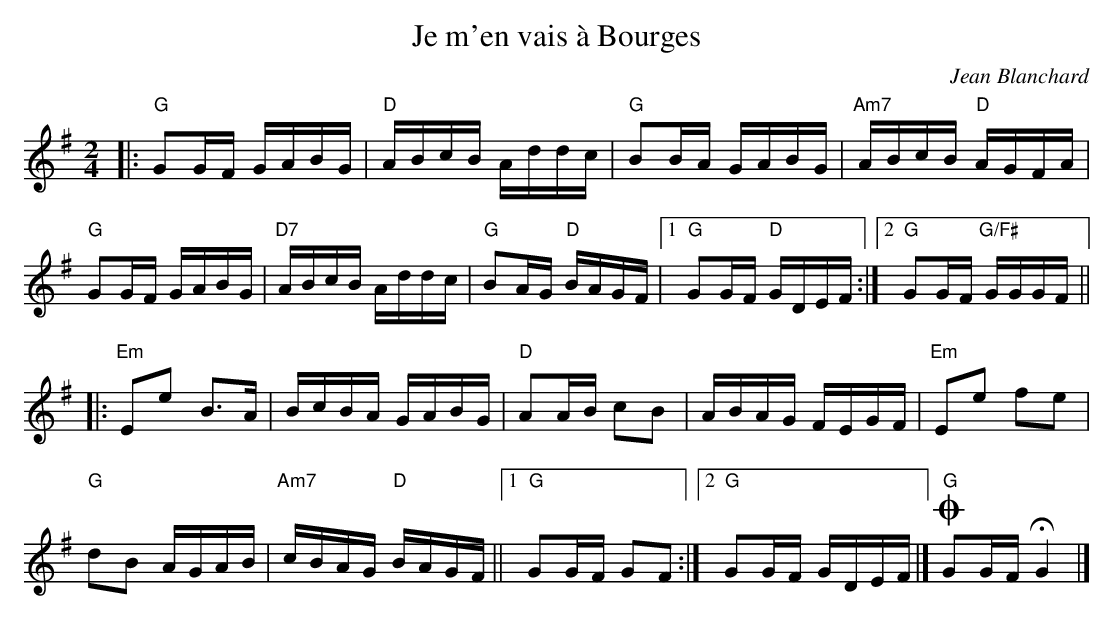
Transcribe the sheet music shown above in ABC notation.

X:1
T:Je m'en vais à Bourges
C:Jean Blanchard
L:1/4
M:2/4
K:G
V:1
|: "G" G/G/4F/4 G/4A/4B/4G/4 | "D" A/4B/4c/4B/4 A/4d/4d/4c/4 | "G" B/B/4A/4 G/4A/4B/4G/4 | "Am7" A/4B/4c/4B/4 "D" A/4G/4F/4A/4 |
"G" G/G/4F/4 G/4A/4B/4G/4 | "D7" A/4B/4c/4B/4 A/4d/4d/4c/4 | "G" B/A/4G/4 "D" B/4A/4G/4F/4 |1 "G" G/G/4F/4 "D" G/4D/4E/4F/4 :|2  "G" G/G/4F/4 "G/F#" G/4G/4G/4F/4 ||
|:"Em" E/e/ B/>A/ | B/4c/4B/4A/4 G/4A/4B/4G/4 | "D" A/A/4B/4 c/B/ |  A/4B/4A/4G/4 F/4E/4G/4F/4 | "Em" E/e/ f/e/ |
"G" d/B/ A/4G/4A/4B/4 | "Am7" c/4B/4A/4G/4 "D" B/4A/4G/4F/4 ||1  "G" G/G/4F/4 G/F/ :|2 "G" G/G/4F/4 G/4D/4E/4F/4 |]O "G" G/G/4F/4 !fermata!G |]
